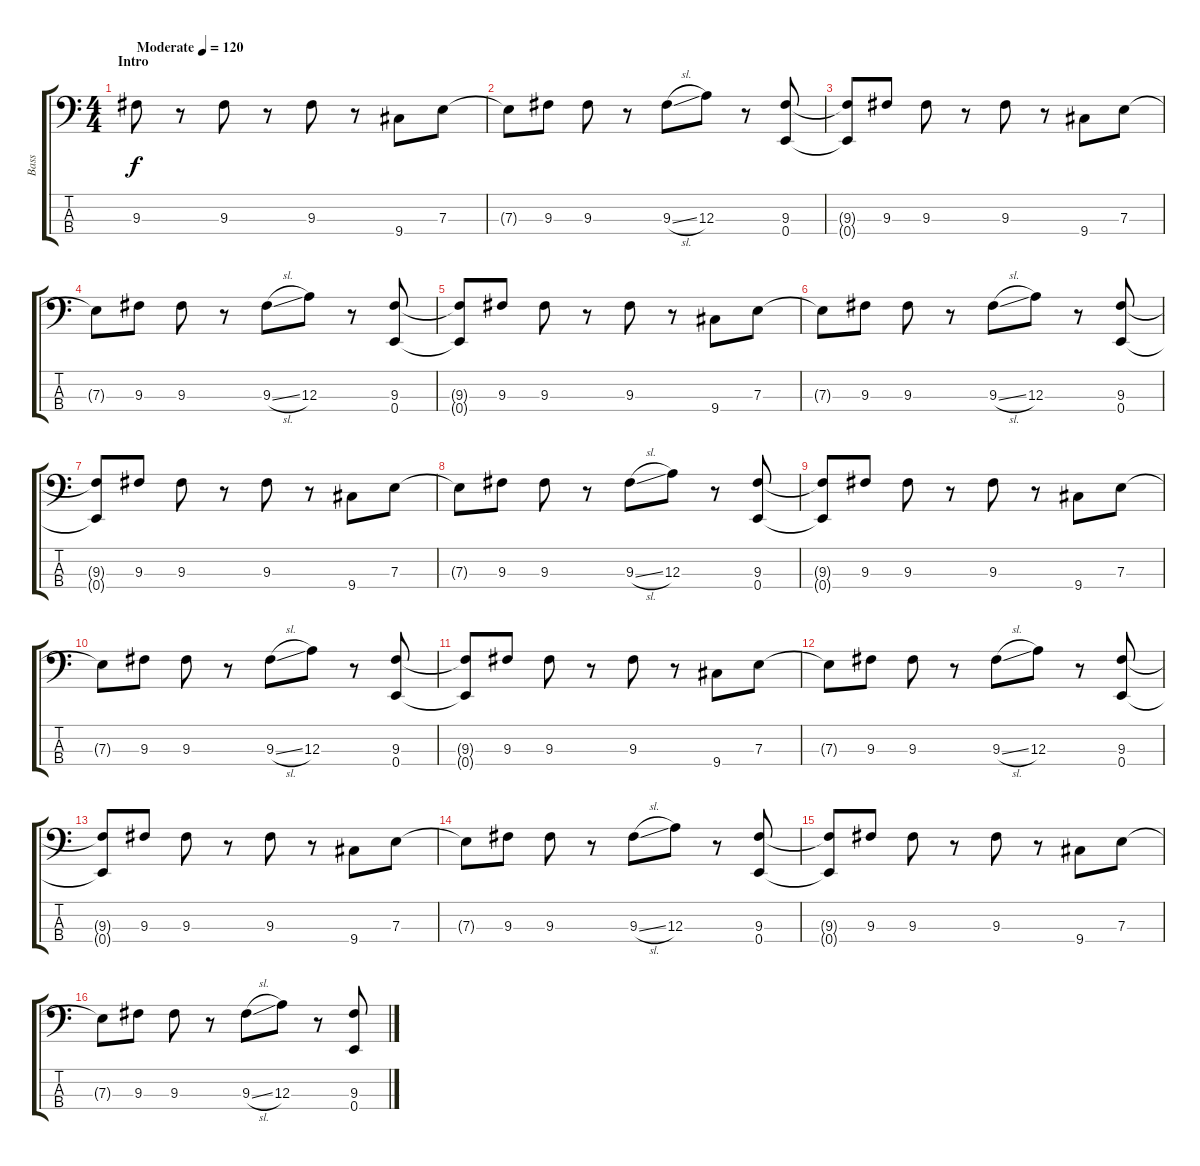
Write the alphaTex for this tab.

\track ("Bass" "Bass") {instrument electricbassfinger}
\staff {score tabs}
\tuning (G2 D2 A1 E1) {hide}
\ts (4 4)
\section ("" "Intro")
\tempo (120 "Moderate")
\clef f4
\ks c
9.3.8{dy f instrument electricbassfinger} r.8 9.3.8 r.8 9.3.8 r.8 9.4.8 7.3.8 |
7.3{t}.8 9.3.8 9.3.8 r.8 9.3{sl}.8 12.3.8 r.8 (9.3 0.4).8 |
(9.3{t} 0.4{t}).8 9.3.8 9.3.8 r.8 9.3.8 r.8 9.4.8 7.3.8 |
7.3{t}.8 9.3.8 9.3.8 r.8 9.3{sl}.8 12.3.8 r.8 (9.3 0.4).8 |
(9.3{t} 0.4{t}).8 9.3.8 9.3.8 r.8 9.3.8 r.8 9.4.8 7.3.8 |
7.3{t}.8 9.3.8 9.3.8 r.8 9.3{sl}.8 12.3.8 r.8 (9.3 0.4).8 |
(9.3{t} 0.4{t}).8 9.3.8 9.3.8 r.8 9.3.8 r.8 9.4.8 7.3.8 |
7.3{t}.8 9.3.8 9.3.8 r.8 9.3{sl}.8 12.3.8 r.8 (9.3 0.4).8 |
(9.3{t} 0.4{t}).8 9.3.8 9.3.8 r.8 9.3.8 r.8 9.4.8 7.3.8 |
7.3{t}.8 9.3.8 9.3.8 r.8 9.3{sl}.8 12.3.8 r.8 (9.3 0.4).8 |
(9.3{t} 0.4{t}).8 9.3.8 9.3.8 r.8 9.3.8 r.8 9.4.8 7.3.8 |
7.3{t}.8 9.3.8 9.3.8 r.8 9.3{sl}.8 12.3.8 r.8 (9.3 0.4).8 |
(9.3{t} 0.4{t}).8 9.3.8 9.3.8 r.8 9.3.8 r.8 9.4.8 7.3.8 |
7.3{t}.8 9.3.8 9.3.8 r.8 9.3{sl}.8 12.3.8 r.8 (9.3 0.4).8 |
(9.3{t} 0.4{t}).8 9.3.8 9.3.8 r.8 9.3.8 r.8 9.4.8 7.3.8 |
7.3{t}.8 9.3.8 9.3.8 r.8 9.3{sl}.8 12.3.8 r.8 (9.3 0.4).8
